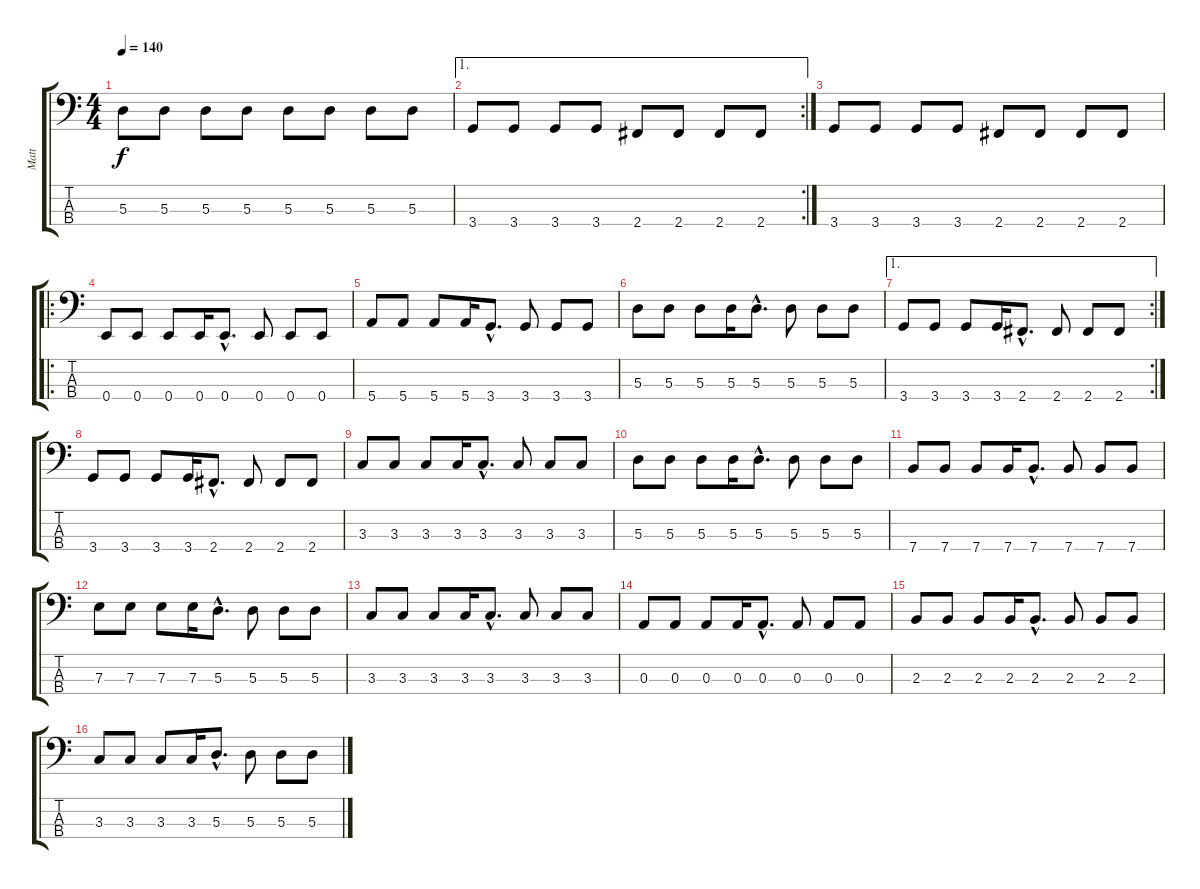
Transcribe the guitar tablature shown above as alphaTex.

\track ("Matt" "Matt") {instrument electricbassfinger}
\staff {score tabs}
\tuning (G2 D2 A1 E1) {hide}
\ts (4 4)
\tempo 140
\clef f4
\ks c
5.3.8{dy f} 5.3.8 5.3.8 5.3.8 5.3.8 5.3.8 5.3.8 5.3.8 |
\ae 1
\rc 2
3.4.8 3.4.8 3.4.8 3.4.8 2.4.8 2.4.8 2.4.8 2.4.8 |
3.4.8 3.4.8 3.4.8 3.4.8 2.4.8 2.4.8 2.4.8 2.4.8 |
\ro
0.4.8 0.4.8 0.4.8 0.4.16 0.4{hac}.8{d} 0.4.8 0.4.8 0.4.8 |
5.4.8 5.4.8 5.4.8 5.4.16 3.4{hac}.8{d} 3.4.8 3.4.8 3.4.8 |
5.3.8 5.3.8 5.3.8 5.3.16 5.3{hac}.8{d} 5.3.8 5.3.8 5.3.8 |
\ae 1
\rc 2
3.4.8 3.4.8 3.4.8 3.4.16 2.4{hac}.8{d} 2.4.8 2.4.8 2.4.8 |
3.4.8 3.4.8 3.4.8 3.4.16 2.4{hac}.8{d} 2.4.8 2.4.8 2.4.8 |
3.3.8 3.3.8 3.3.8 3.3.16 3.3{hac}.8{d} 3.3.8 3.3.8 3.3.8 |
5.3.8 5.3.8 5.3.8 5.3.16 5.3{hac}.8{d} 5.3.8 5.3.8 5.3.8 |
7.4.8 7.4.8 7.4.8 7.4.16 7.4{hac}.8{d} 7.4.8 7.4.8 7.4.8 |
7.3.8 7.3.8 7.3.8 7.3.16 5.3{hac}.8{d} 5.3.8 5.3.8 5.3.8 |
3.3.8 3.3.8 3.3.8 3.3.16 3.3{hac}.8{d} 3.3.8 3.3.8 3.3.8 |
0.3.8 0.3.8 0.3.8 0.3.16 0.3{hac}.8{d} 0.3.8 0.3.8 0.3.8 |
2.3.8 2.3.8 2.3.8 2.3.16 2.3{hac}.8{d} 2.3.8 2.3.8 2.3.8 |
3.3.8 3.3.8 3.3.8 3.3.16 5.3{hac}.8{d} 5.3.8 5.3.8 5.3.8
